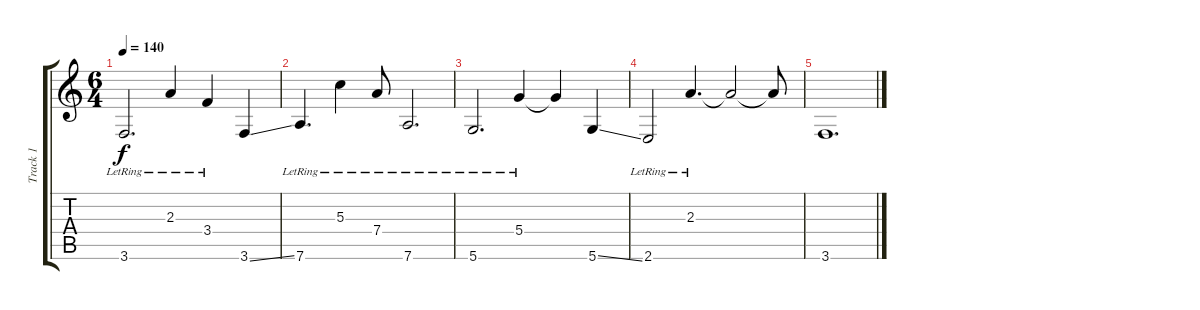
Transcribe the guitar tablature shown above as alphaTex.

\track ("Track 1" "Track 1") {instrument acousticguitarsteel}
\staff {score tabs}
\tuning (E4 B3 G3 D3 A2 D2) {hide}
\ts (6 4)
\tempo 140
\clef g2
\ks c
3.6{lr}.2{d dy f} 2.3{lr}.4 3.4{lr}.4 3.6{ss}.4 |
7.6{lr}.4{d} 5.3{lr}.4 7.4{lr}.8 7.6{lr}.2{d} |
5.6{lr}.2{d} 5.4{lr}.4 5.4{t}.4 5.6{ss}.4 |
2.6{lr}.2 2.3{lr}.4{d} 2.3{t}.2 2.3{t}.8 |
3.6.1{d}
